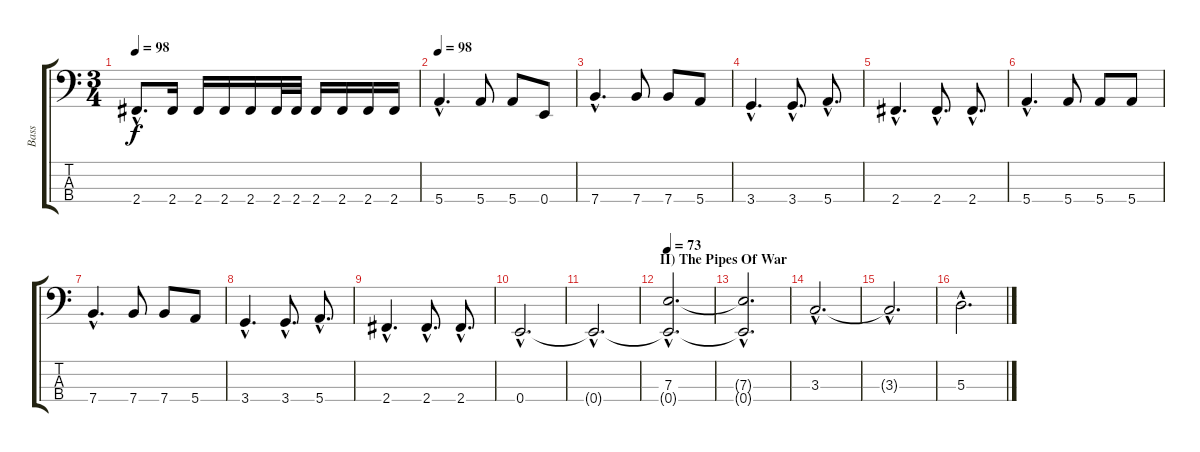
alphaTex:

\track ("Bass" "Bass") {instrument electricbassfinger}
\staff {score tabs}
\tuning (G2 D2 A1 E1) {hide}
\ts (3 4)
\tempo 98
\clef f4
\ks c
2.4{hac}.8{d dy f} 2.4.16 2.4.16 2.4.16 2.4.16 2.4.32 2.4.32 2.4.16 2.4.16 2.4.16 2.4.16 |
\tempo 98
5.4{hac}.4{d} 5.4.8 5.4.8 0.4.8 |
7.4{hac}.4{d} 7.4.8 7.4.8 5.4.8 |
3.4{hac}.4{d} 3.4{hac}.8{d} 5.4{hac}.8{d} |
2.4{hac}.4{d} 2.4{hac}.8{d} 2.4{hac}.8{d} |
5.4{hac}.4{d} 5.4.8 5.4.8 5.4.8 |
7.4{hac}.4{d} 7.4.8 7.4.8 5.4.8 |
3.4{hac}.4{d} 3.4{hac}.8{d} 5.4{hac}.8{d} |
2.4{hac}.4{d} 2.4{hac}.8{d} 2.4{hac}.8{d} |
0.4{hac}.2{d instrument stringensemble2} |
0.4{hac t}.2{d} |
\section ("" "II) The Pipes Of War")
\tempo 73
(7.3{hac} 0.4{hac t}).2{d} |
(7.3{hac t} 0.4{hac t}).2{d} |
3.3{hac}.2{d} |
3.3{hac t}.2{d} |
5.3{hac}.2{d}
